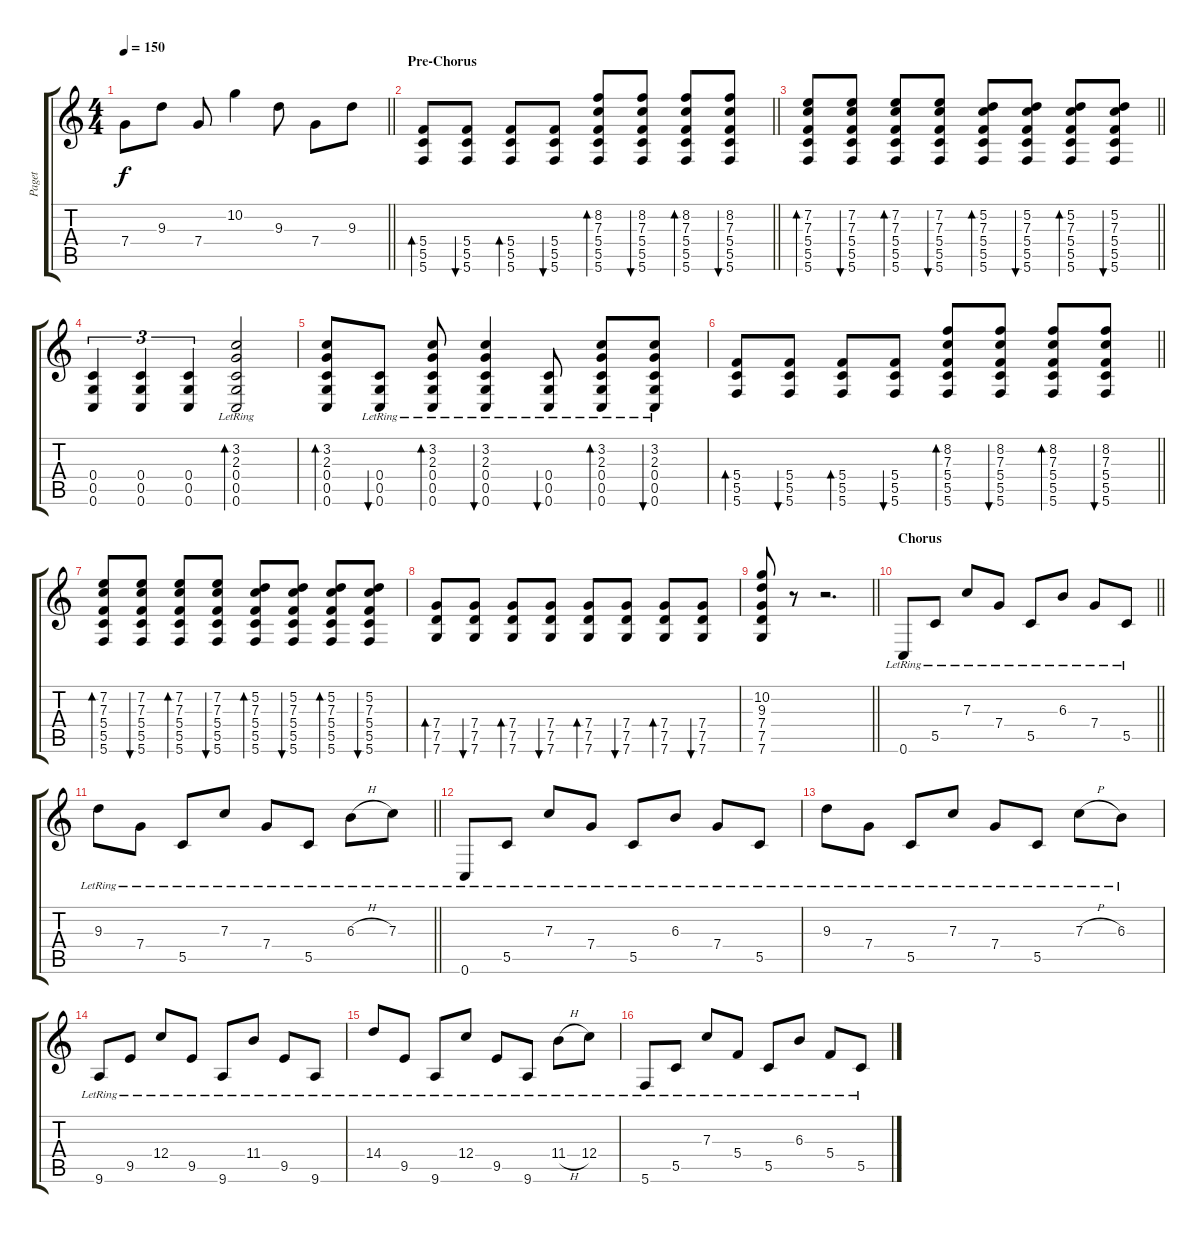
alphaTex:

\track ("Paget" "Paget") {instrument acousticguitarsteel}
\staff {score tabs}
\tuning (D4 A3 F3 C3 G2 C2) {hide}
\ts (4 4)
\tempo 150
\clef g2
\barLineRight lightlight
\ks c
7.4.8{dy f} 9.3.8 7.4.8 10.2.4 9.3.8 7.4.8 9.3.8 |
\section ("" "Pre-Chorus")
\barLineRight lightlight
(5.4 5.5 5.6).8{bd 60} (5.4 5.5 5.6).8{bu 60} (5.4 5.5 5.6).8{bd 60} (5.4 5.5 5.6).8{bu 60} (8.2 7.3 5.4 5.5 5.6).8{bd 60} (8.2 7.3 5.4 5.5 5.6).8{bu 60} (8.2 7.3 5.4 5.5 5.6).8{bd 60} (8.2 7.3 5.4 5.5 5.6).8{bu 60} |
\barLineRight lightlight
(7.2 7.3 5.4 5.5 5.6).8{bd 60} (7.2 7.3 5.4 5.5 5.6).8{bu 60} (7.2 7.3 5.4 5.5 5.6).8{bd 60} (7.2 7.3 5.4 5.5 5.6).8{bu 60} (5.2 7.3 5.4 5.5 5.6).8{bd 60} (5.2 7.3 5.4 5.5 5.6).8{bu 60} (5.2 7.3 5.4 5.5 5.6).8{bd 60} (5.2 7.3 5.4 5.5 5.6).8{bu 60} |
\section ("" "")
(0.4 0.5 0.6).4{tu (3 2)} (0.4 0.5 0.6).4{tu (3 2)} (0.4 0.5 0.6).4{tu (3 2)} (3.2{lr} 2.3{lr} 0.4{lr} 0.5{lr} 0.6{lr}).2{bd 60} |
(3.2 2.3 0.4 0.5 0.6).8{bd 60} (0.4{lr} 0.5{lr} 0.6{lr}).8{bu 60} (3.2{lr} 2.3{lr} 0.4{lr} 0.5{lr} 0.6{lr}).8{bd 60} (3.2{lr} 2.3{lr} 0.4{lr} 0.5{lr} 0.6{lr}).4{bu 60} (0.4{lr} 0.5{lr} 0.6{lr}).8{bu 60} (3.2{lr} 2.3{lr} 0.4{lr} 0.5{lr} 0.6{lr}).8{bd 60} (3.2{lr} 2.3{lr} 0.4{lr} 0.5{lr} 0.6{lr}).8{bu 60} |
\barLineRight lightlight
(5.4 5.5 5.6).8{bd 60} (5.4 5.5 5.6).8{bu 60} (5.4 5.5 5.6).8{bd 60} (5.4 5.5 5.6).8{bu 60} (8.2 7.3 5.4 5.5 5.6).8{bd 60} (8.2 7.3 5.4 5.5 5.6).8{bu 60} (8.2 7.3 5.4 5.5 5.6).8{bd 60} (8.2 7.3 5.4 5.5 5.6).8{bu 60} |
(7.2 7.3 5.4 5.5 5.6).8{bd 60} (7.2 7.3 5.4 5.5 5.6).8{bu 60} (7.2 7.3 5.4 5.5 5.6).8{bd 60} (7.2 7.3 5.4 5.5 5.6).8{bu 60} (5.2 7.3 5.4 5.5 5.6).8{bd 60} (5.2 7.3 5.4 5.5 5.6).8{bu 60} (5.2 7.3 5.4 5.5 5.6).8{bd 60} (5.2 7.3 5.4 5.5 5.6).8{bu 60} |
(7.4 7.5 7.6).8{bd 60} (7.4 7.5 7.6).8{bu 60} (7.4 7.5 7.6).8{bd 60} (7.4 7.5 7.6).8{bu 60} (7.4 7.5 7.6).8{bd 60} (7.4 7.5 7.6).8{bu 60} (7.4 7.5 7.6).8{bd 60} (7.4 7.5 7.6).8{bu 60} |
\barLineRight lightlight
(10.2 9.3 7.4 7.5 7.6).8 r.8 r.2{d} |
\section ("" "Chorus")
\barLineRight lightlight
0.6{lr}.8 5.5{lr}.8 7.3{lr}.8 7.4{lr}.8 5.5{lr}.8 6.3{lr}.8 7.4{lr}.8 5.5{lr}.8 |
\barLineRight lightlight
9.3{lr}.8 7.4{lr}.8 5.5{lr}.8 7.3{lr}.8 7.4{lr}.8 5.5{lr}.8 6.3{h lr}.8 7.3{lr}.8 |
\section ("" "")
0.6{lr}.8 5.5{lr}.8 7.3{lr}.8 7.4{lr}.8 5.5{lr}.8 6.3{lr}.8 7.4{lr}.8 5.5{lr}.8 |
9.3{lr}.8 7.4{lr}.8 5.5{lr}.8 7.3{lr}.8 7.4{lr}.8 5.5{lr}.8 7.3{h lr}.8 6.3{lr}.8 |
9.6{lr}.8 9.5{lr}.8 12.4{lr}.8 9.5{lr}.8 9.6{lr}.8 11.4{lr}.8 9.5{lr}.8 9.6{lr}.8 |
14.4{lr}.8 9.5{lr}.8 9.6{lr}.8 12.4{lr}.8 9.5{lr}.8 9.6{lr}.8 11.4{h lr}.8 12.4{lr}.8 |
5.6{lr}.8 5.5{lr}.8 7.3{lr}.8 5.4{lr}.8 5.5{lr}.8 6.3{lr}.8 5.4{lr}.8 5.5{lr}.8
